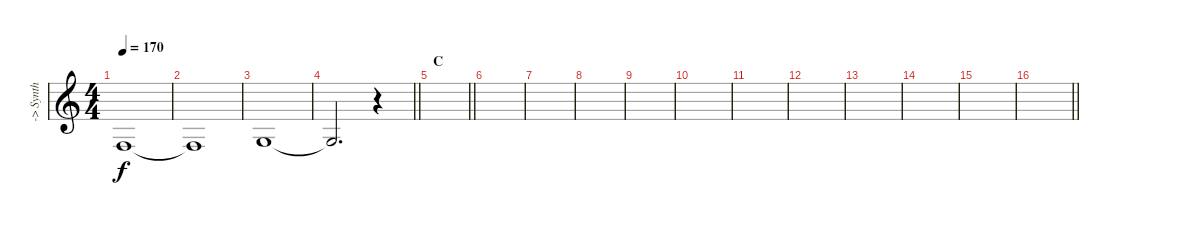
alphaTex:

\track ("-> Synth" "-> Synth") {instrument lead1square}
\staff {score}
\tuning (E4 B3 G3 D3 A2 E2) {hide}
\ts (4 4)
\tempo 170
\clef g2
\ks c
3.4.1{dy f} |
3.4{t}.1 |
0.3.1 |
\barLineRight lightlight
0.3{t}.2{d} r.4 |
\section ("" "C")
\barLineRight lightlight
|
\section ("" "")
|
|
|
|
|
|
|
|
|
|
\barLineRight lightlight
